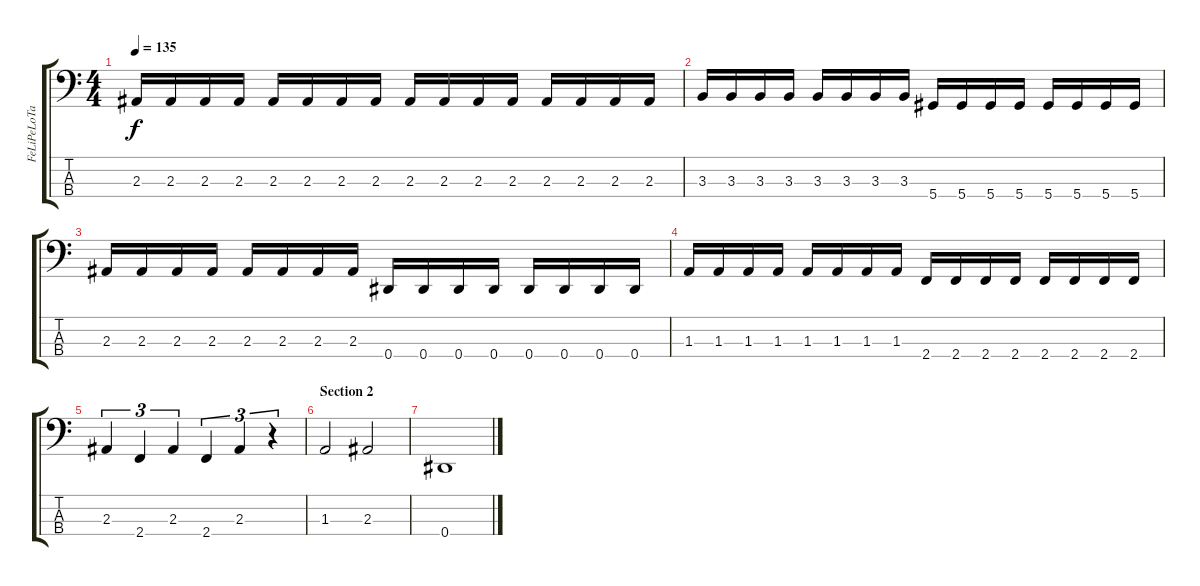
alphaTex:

\track ("FeLiPeLoTas (Bass)" "FeLiPeLoTa") {instrument electricbassfinger}
\staff {score tabs}
\tuning (Gb2 Db2 Ab1 Eb1) {hide}
\ts (4 4)
\tempo 135
\clef f4
\ks c
2.3.16{dy f} 2.3.16 2.3.16 2.3.16 2.3.16 2.3.16 2.3.16 2.3.16 2.3.16 2.3.16 2.3.16 2.3.16 2.3.16 2.3.16 2.3.16 2.3.16 |
3.3.16 3.3.16 3.3.16 3.3.16 3.3.16 3.3.16 3.3.16 3.3.16 5.4.16 5.4.16 5.4.16 5.4.16 5.4.16 5.4.16 5.4.16 5.4.16 |
2.3.16 2.3.16 2.3.16 2.3.16 2.3.16 2.3.16 2.3.16 2.3.16 0.4.16 0.4.16 0.4.16 0.4.16 0.4.16 0.4.16 0.4.16 0.4.16 |
1.3.16 1.3.16 1.3.16 1.3.16 1.3.16 1.3.16 1.3.16 1.3.16 2.4.16 2.4.16 2.4.16 2.4.16 2.4.16 2.4.16 2.4.16 2.4.16 |
2.3.4{tu (3 2)} 2.4.4{tu (3 2)} 2.3.4{tu (3 2)} 2.4.4{tu (3 2)} 2.3.4{tu (3 2)} r.4{tu (3 2)} |
\section ("" "Section 2")
1.3.2 2.3.2 |
0.4.1
